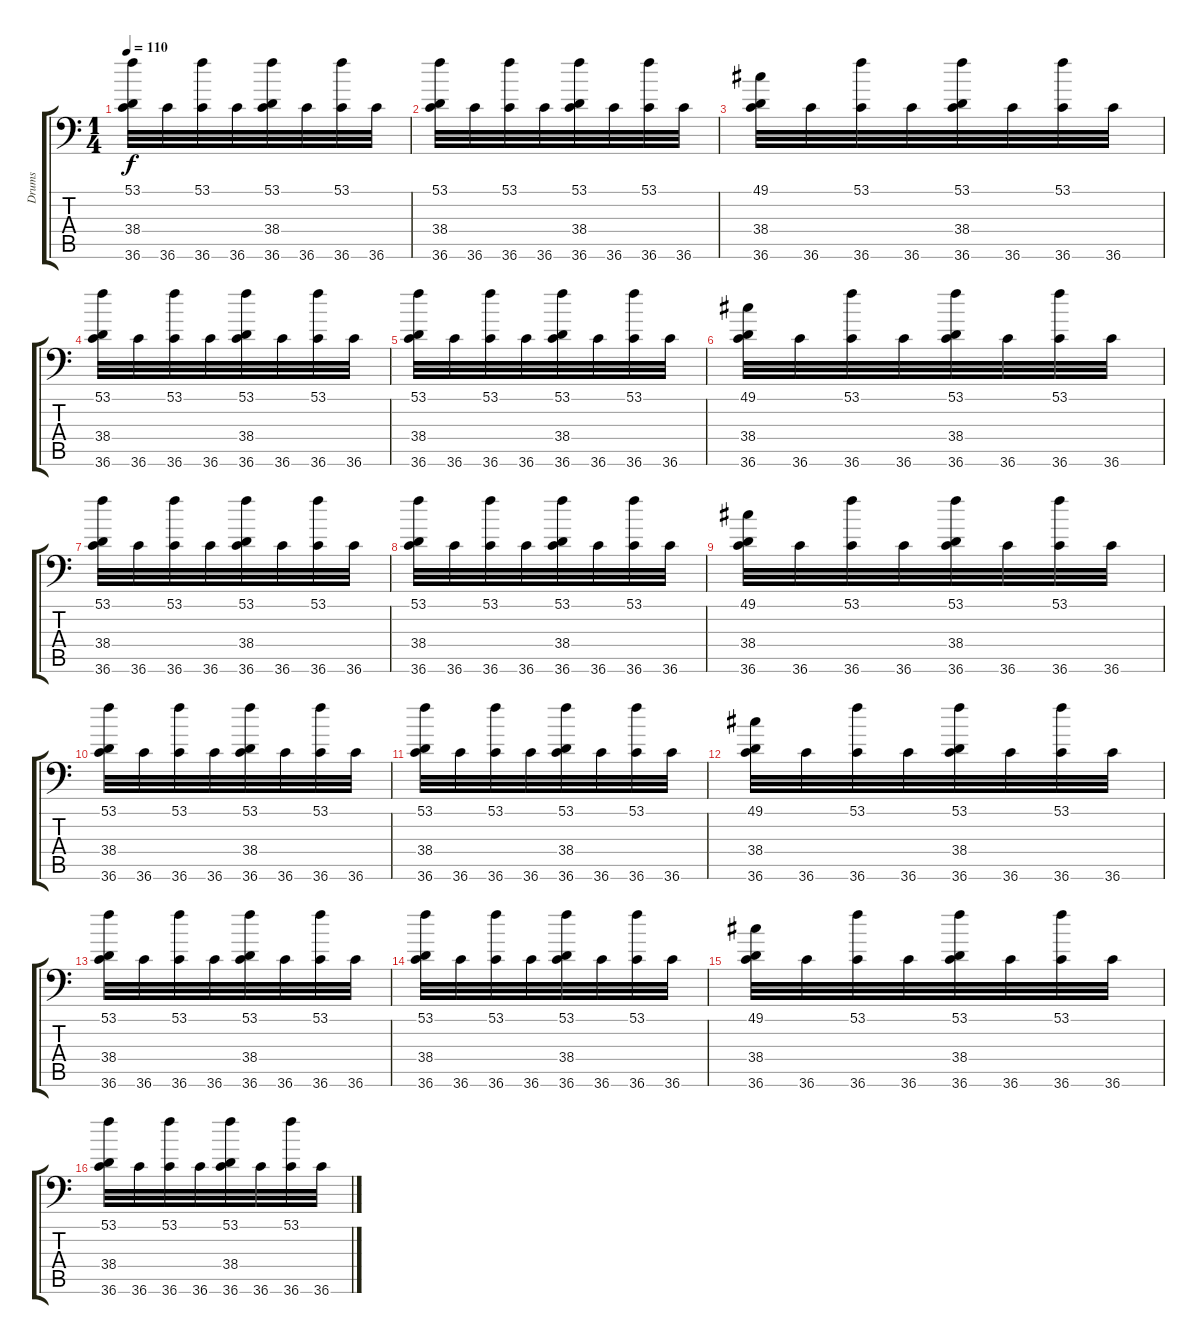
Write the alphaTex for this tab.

\track ("Drums" "Drums") {instrument acousticgrandpiano}
\staff {score tabs}
\tuning (C-1 C-1 C-1 C-1 C-1 C-1) {hide}
\ts (1 4)
\tempo 110
\clef f4
\ks c
(53.1 38.4 36.6).32{dy f} 36.6.32 (53.1 36.6).32 36.6.32 (53.1 38.4 36.6).32 36.6.32 (53.1 36.6).32 36.6.32 |
(53.1 38.4 36.6).32 36.6.32 (53.1 36.6).32 36.6.32 (53.1 38.4 36.6).32 36.6.32 (53.1 36.6).32 36.6.32 |
(49.1 38.4 36.6).32 36.6.32 (53.1 36.6).32 36.6.32 (53.1 38.4 36.6).32 36.6.32 (53.1 36.6).32 36.6.32 |
(53.1 38.4 36.6).32 36.6.32 (53.1 36.6).32 36.6.32 (53.1 38.4 36.6).32 36.6.32 (53.1 36.6).32 36.6.32 |
(53.1 38.4 36.6).32 36.6.32 (53.1 36.6).32 36.6.32 (53.1 38.4 36.6).32 36.6.32 (53.1 36.6).32 36.6.32 |
(49.1 38.4 36.6).32 36.6.32 (53.1 36.6).32 36.6.32 (53.1 38.4 36.6).32 36.6.32 (53.1 36.6).32 36.6.32 |
(53.1 38.4 36.6).32 36.6.32 (53.1 36.6).32 36.6.32 (53.1 38.4 36.6).32 36.6.32 (53.1 36.6).32 36.6.32 |
(53.1 38.4 36.6).32 36.6.32 (53.1 36.6).32 36.6.32 (53.1 38.4 36.6).32 36.6.32 (53.1 36.6).32 36.6.32 |
(49.1 38.4 36.6).32 36.6.32 (53.1 36.6).32 36.6.32 (53.1 38.4 36.6).32 36.6.32 (53.1 36.6).32 36.6.32 |
(53.1 38.4 36.6).32 36.6.32 (53.1 36.6).32 36.6.32 (53.1 38.4 36.6).32 36.6.32 (53.1 36.6).32 36.6.32 |
(53.1 38.4 36.6).32 36.6.32 (53.1 36.6).32 36.6.32 (53.1 38.4 36.6).32 36.6.32 (53.1 36.6).32 36.6.32 |
(49.1 38.4 36.6).32 36.6.32 (53.1 36.6).32 36.6.32 (53.1 38.4 36.6).32 36.6.32 (53.1 36.6).32 36.6.32 |
(53.1 38.4 36.6).32 36.6.32 (53.1 36.6).32 36.6.32 (53.1 38.4 36.6).32 36.6.32 (53.1 36.6).32 36.6.32 |
(53.1 38.4 36.6).32 36.6.32 (53.1 36.6).32 36.6.32 (53.1 38.4 36.6).32 36.6.32 (53.1 36.6).32 36.6.32 |
(49.1 38.4 36.6).32 36.6.32 (53.1 36.6).32 36.6.32 (53.1 38.4 36.6).32 36.6.32 (53.1 36.6).32 36.6.32 |
(53.1 38.4 36.6).32 36.6.32 (53.1 36.6).32 36.6.32 (53.1 38.4 36.6).32 36.6.32 (53.1 36.6).32 36.6.32
